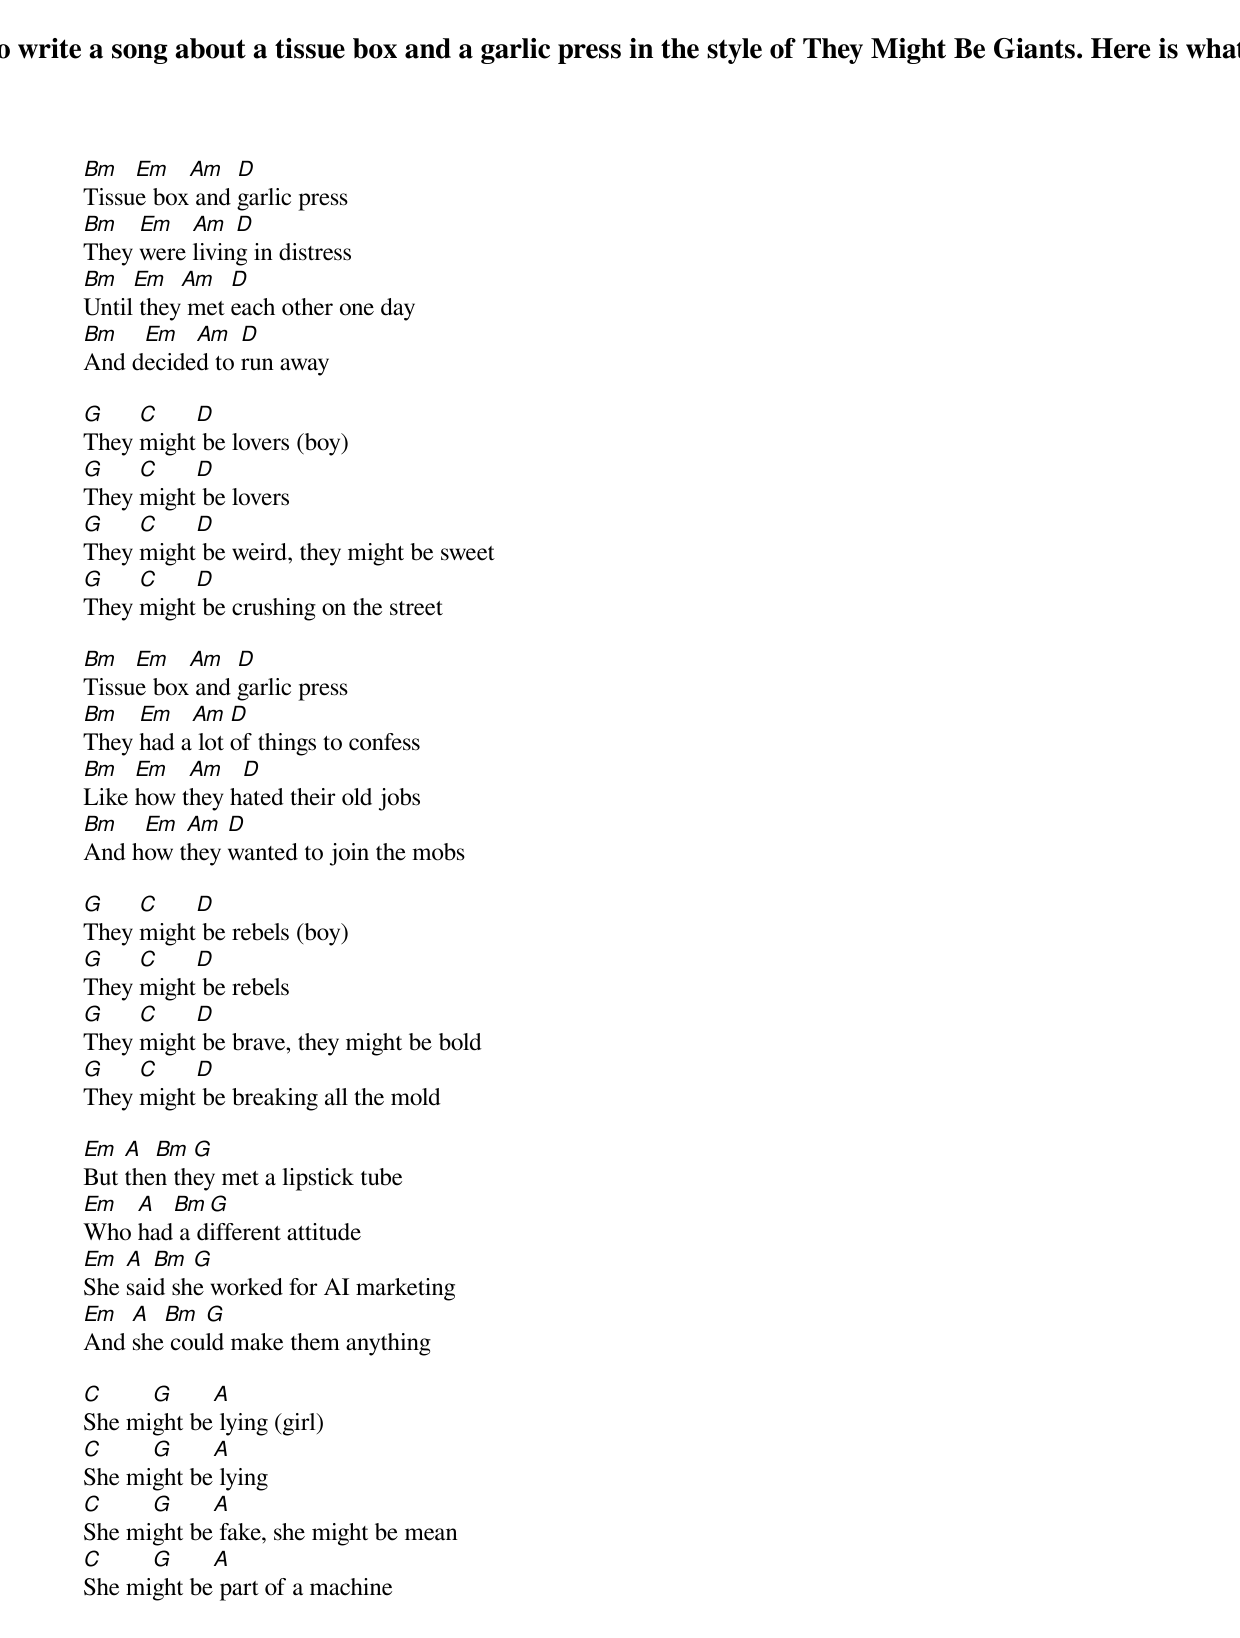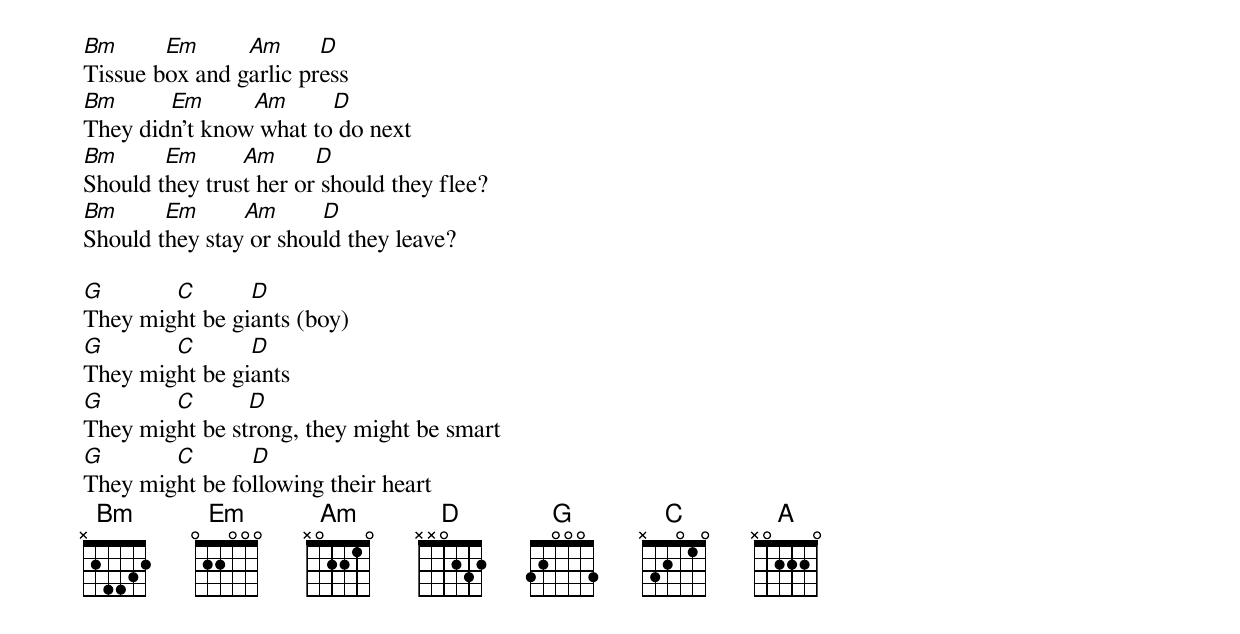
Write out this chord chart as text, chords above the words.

Okay, I will try to write a song about a tissue box and a garlic press in the style of They Might Be Giants. Here is what I came up with:

Bm   Em   Am   D
Tissue box and garlic press
Bm   Em   Am   D
They were living in distress
Bm   Em   Am   D
Until they met each other one day
Bm   Em   Am   D
And decided to run away

G    C    D
They might be lovers (boy)
G    C    D
They might be lovers
G    C    D
They might be weird, they might be sweet
G    C    D
They might be crushing on the street

Bm   Em   Am   D
Tissue box and garlic press
Bm   Em   Am   D
They had a lot of things to confess
Bm   Em   Am   D
Like how they hated their old jobs
Bm   Em  Am  D
And how they wanted to join the mobs

G    C    D
They might be rebels (boy)
G    C    D
They might be rebels
G    C    D
They might be brave, they might be bold
G    C    D
They might be breaking all the mold

Em  A  Bm  G
But then they met a lipstick tube
Em  A  Bm  G
Who had a different attitude
Em  A  Bm  G
She said she worked for AI marketing
Em  A  Bm  G
And she could make them anything

C     G     A
She might be lying (girl)
C     G     A
She might be lying
C     G     A
She might be fake, she might be mean
C     G     A
She might be part of a machine

Bm      Em      Am      D
Tissue box and garlic press
Bm      Em      Am      D
They didn't know what to do next
Bm      Em      Am      D
Should they trust her or should they flee?
Bm      Em      Am      D
Should they stay or should they leave?

G       C       D
They might be giants (boy)
G       C       D
They might be giants
G       C       D
They might be strong, they might be smart
G       C       D
They might be following their heart
